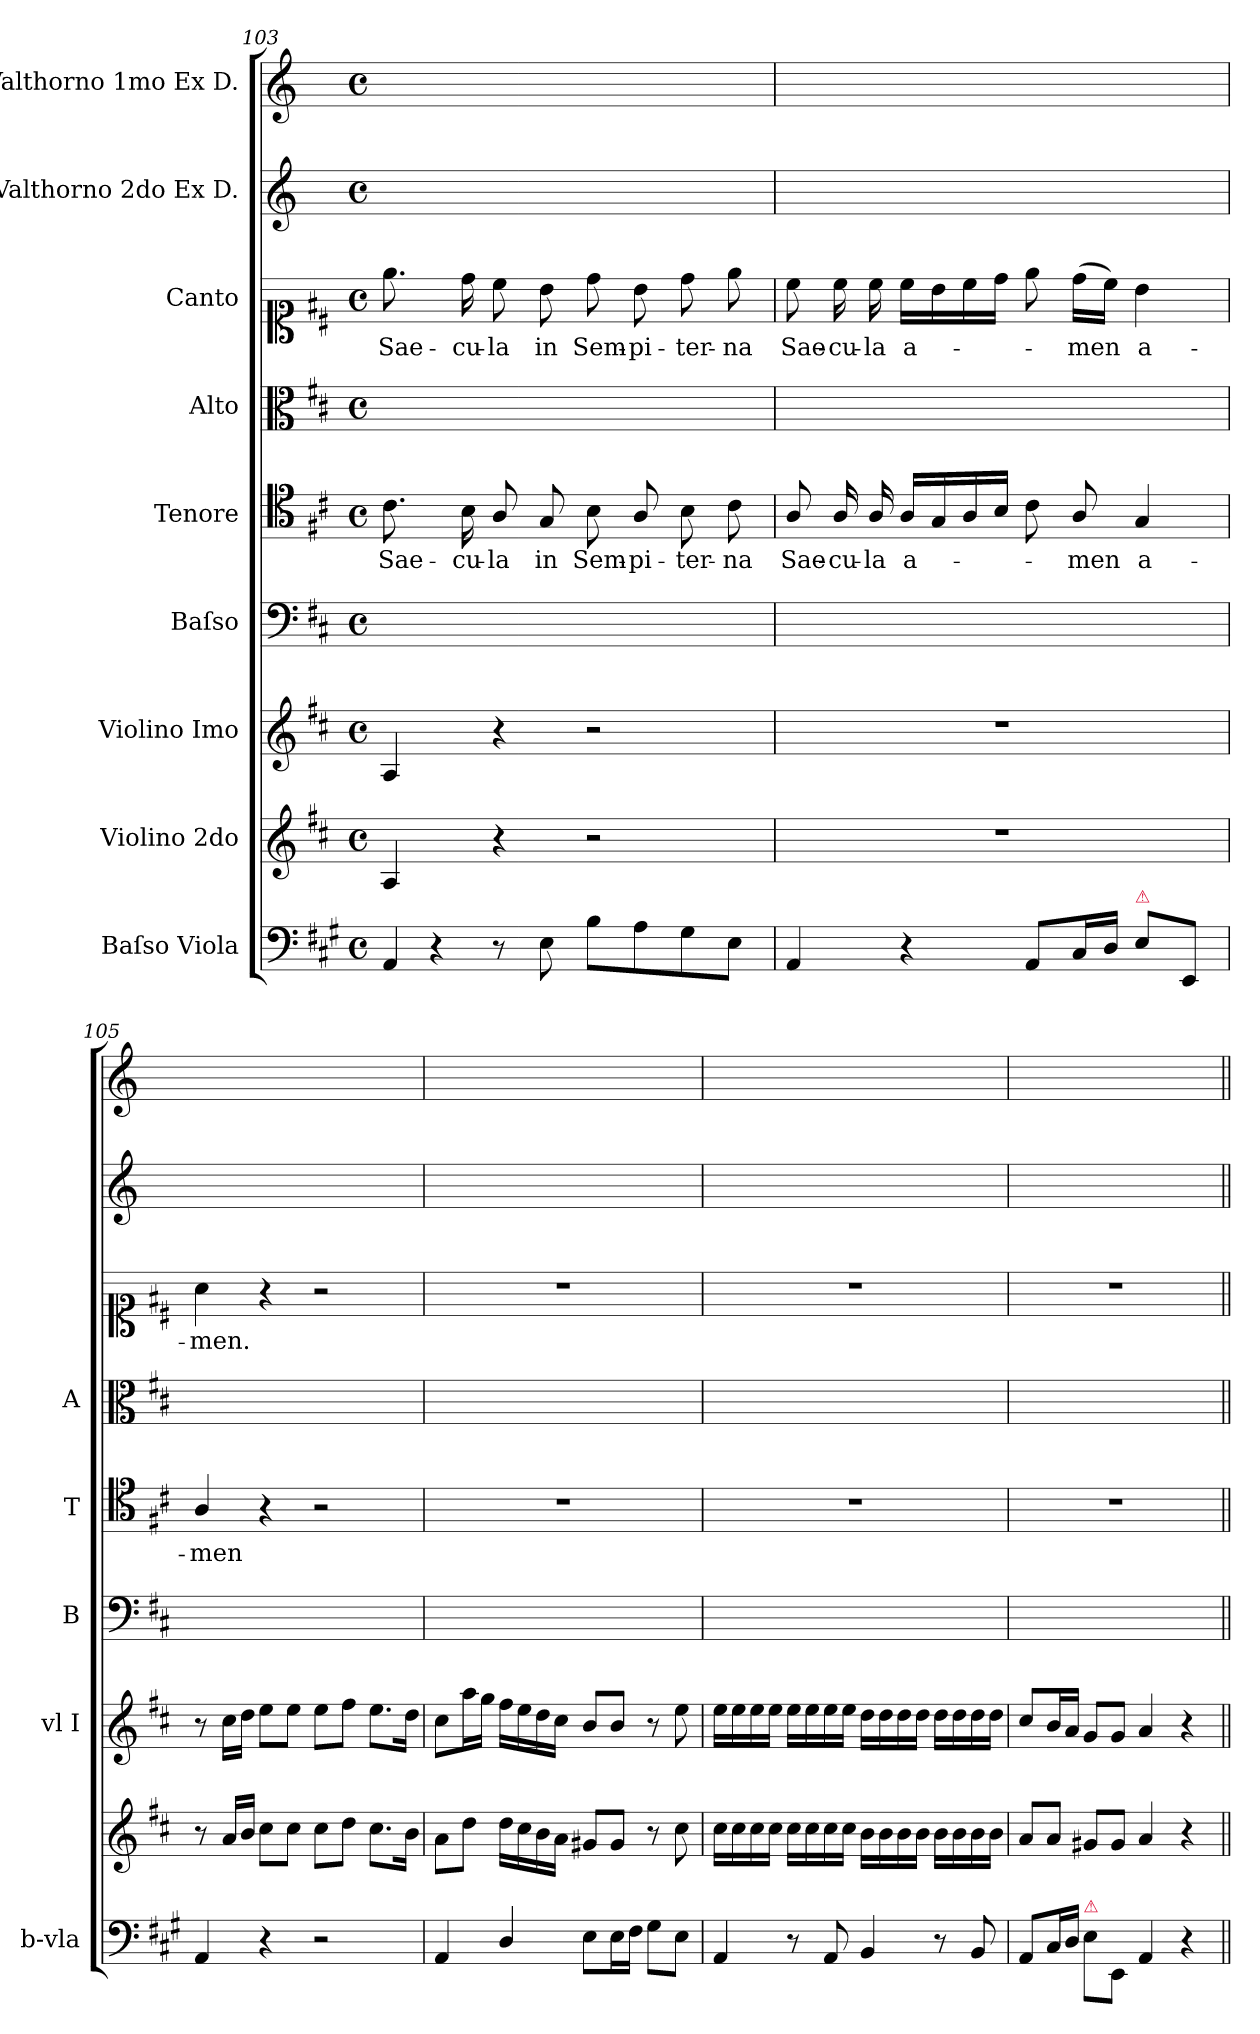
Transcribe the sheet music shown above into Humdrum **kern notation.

**kern	**kern	**kern	**kern	**kern	**text	**kern	**kern	**text	**kern	**kern
*part9	*part8	*part7	*part6	*part5	*part5	*part4	*part3	*part3	*part2	*part1
*staff9	*staff8	*staff7	*staff6	*staff5	*staff5	*staff4	*staff3	*staff3	*staff2	*staff1
*I"Baſso Viola	*I"Violino 2do	*I"Violino Imo	*I"Baſso	*I"Tenore	*	*I"Alto	*I"Canto	*	*I"Valthorno 2do Ex D.	*I"Valthorno 1mo Ex D.
*I'b-vla	*	*I'vl I	*I'B	*I'T	*	*I'A	*	*	*	*
*clefF4	*clefG2	*clefG2	*clefF4	*clefC4	*	*clefC3	*clefC1	*	*clefG2	*clefG2
*	*	*	*	*	*	*	*	*	*ITrd6c10	*ITrd6c10
*k[f#c#g#]	*k[f#c#]	*k[f#c#]	*k[f#c#]	*k[f#c#]	*	*k[f#c#]	*k[f#c#]	*	*k[f#c#]	*k[f#c#]
*	*D:	*D:	*D:	*D:	*	*D:	*D:	*	*D:	*D:
*M4/4	*M4/4	*M4/4	*M4/4	*M4/4	*	*M4/4	*M4/4	*	*M4/4	*M4/4
*met(c)	*met(c)	*met(c)	*met(c)	*met(c)	*	*met(c)	*met(c)	*	*met(c)	*met(c)
=103	=103	=103	=103	=103	=103	=103	=103	=103	=103	=103
!LO:N:vis=4	!	!	!	!	!	!	!	!	!	!
8AA/	4A/	4A/	1ryy	8.c#\	Sae-	1ryy	8.ee\	Sae-	1ryy	1ryy
!LO:N:vis=4	!	!	!	!	!	!	!	!	!	!
8r	.	.	.	.	.	.	.	.	.	.
.	.	.	.	16B\	-cu-	.	16dd\	-cu-	.	.
8r	4r	4r	.	8A/	-la	.	8cc#\	-la	.	.
8E\	.	.	.	8G/	in	.	8b\	in	.	.
8B\L	2r	2r	.	8B\	Sem-	.	8dd\	Sem-	.	.
8A\	.	.	.	8A/	-pi-	.	8b\	-pi-	.	.
8G#\	.	.	.	8B\	-ter-	.	8dd\	-ter-	.	.
8E\J	.	.	.	8c#\	-na	.	8ee\	-na	.	.
=104	=104	=104	=104	=104	=104	=104	=104	=104	=104	=104
4AA/	1r	1r	1ryy	8A/	Sae-	1ryy	8cc#\	Sae-	1ryy	1ryy
.	.	.	.	16A/	-cu-	.	16cc#\	-cu-	.	.
.	.	.	.	16A/	-la	.	16cc#\	-la	.	.
4r	.	.	.	16A/LL	a-	.	16cc#\LL	a-	.	.
.	.	.	.	16G/	.	.	16b\	.	.	.
.	.	.	.	16A/	.	.	16cc#\	.	.	.
.	.	.	.	16B/JJ	.	.	16dd\JJ	.	.	.
8AA/L	.	.	.	8c#\	.	.	8ee\	.	.	.
16C#/L	.	.	.	8A/	men	.	(16dd\LL	men	.	.
16D/JJ	.	.	.	.	.	.	16cc#\JJ)	.	.	.
!LO:TX:a:color=crimson:t=⚠	!	!	!	!	!	!	!	!	!	!
8E/L	.	.	.	4G/	a-	.	4b\	a-	.	.
8EE/J	.	.	.	.	.	.	.	.	.	.
=105	=105	=105	=105	=105	=105	=105	=105	=105	=105	=105
4AA/	8r	8r	1ryy	4A/	-men	1ryy	4a\	-men.	1ryy	1ryy
.	16a/LL	16cc#\LL	.	.	.	.	.	.	.	.
.	16b/JJ	16dd\JJ	.	.	.	.	.	.	.	.
4r	8cc#\L	8ee\L	.	4r	.	.	4r	.	.	.
.	8cc#\J	8ee\J	.	.	.	.	.	.	.	.
2r	8cc#\L	8ee\L	.	2r	.	.	2r	.	.	.
.	8dd\J	8ff#\J	.	.	.	.	.	.	.	.
.	8.cc#\L	8.ee\L	.	.	.	.	.	.	.	.
.	16b\Jk	16dd\Jk	.	.	.	.	.	.	.	.
=106	=106	=106	=106	=106	=106	=106	=106	=106	=106	=106
4AA/	8a\L	8cc#\L	1ryy	1r	.	1ryy	1r	.	1ryy	1ryy
.	8dd\J	16aa\L	.	.	.	.	.	.	.	.
.	.	16gg\JJ	.	.	.	.	.	.	.	.
4D/	16dd\LL	16ff#\LL	.	.	.	.	.	.	.	.
.	16cc#\	16ee\	.	.	.	.	.	.	.	.
.	16b\	16dd\	.	.	.	.	.	.	.	.
.	16a\JJ	16cc#\JJ	.	.	.	.	.	.	.	.
8E\L	8g#X/L	8b/L	.	.	.	.	.	.	.	.
16E\L	8g#/J	8b/J	.	.	.	.	.	.	.	.
16F#\JJ	.	.	.	.	.	.	.	.	.	.
8G#\L	8r	8r	.	.	.	.	.	.	.	.
8E\J	8cc#\	8ee\	.	.	.	.	.	.	.	.
=107	=107	=107	=107	=107	=107	=107	=107	=107	=107	=107
4AA/	16cc#\LL	16ee\LL	1ryy	1r	.	1ryy	1r	.	1ryy	1ryy
.	16cc#\	16ee\	.	.	.	.	.	.	.	.
.	16cc#\	16ee\	.	.	.	.	.	.	.	.
.	16cc#\JJ	16ee\JJ	.	.	.	.	.	.	.	.
8r	16cc#\LL	16ee\LL	.	.	.	.	.	.	.	.
.	16cc#\	16ee\	.	.	.	.	.	.	.	.
8AA/	16cc#\	16ee\	.	.	.	.	.	.	.	.
.	16cc#\JJ	16ee\JJ	.	.	.	.	.	.	.	.
4BB/	16b\LL	16dd\LL	.	.	.	.	.	.	.	.
.	16b\	16dd\	.	.	.	.	.	.	.	.
.	16b\	16dd\	.	.	.	.	.	.	.	.
.	16b\JJ	16dd\JJ	.	.	.	.	.	.	.	.
8r	16b\LL	16dd\LL	.	.	.	.	.	.	.	.
.	16b\	16dd\	.	.	.	.	.	.	.	.
8BB/	16b\	16dd\	.	.	.	.	.	.	.	.
.	16b\JJ	16dd\JJ	.	.	.	.	.	.	.	.
=108	=108	=108	=108	=108	=108	=108	=108	=108	=108	=108
8AA/L	8a/L	8cc#/L	1ryy	1r	.	1ryy	1r	.	1ryy	1ryy
16C#/L	8a/J	16b/L	.	.	.	.	.	.	.	.
16D/JJ	.	16a/JJ	.	.	.	.	.	.	.	.
!LO:TX:a:color=crimson:t=⚠	!	!	!	!	!	!	!	!	!	!
8E\L	8g#X/L	8g/L	.	.	.	.	.	.	.	.
8EE\J	8g#/J	8g/J	.	.	.	.	.	.	.	.
4AA/	4a/	4a/	.	.	.	.	.	.	.	.
4r	4r	4r	.	.	.	.	.	.	.	.
=||	=||	=||	=||	=||	=||	=||	=||	=||	=||	=||
*-	*-	*-	*-	*-	*-	*-	*-	*-	*-	*-
